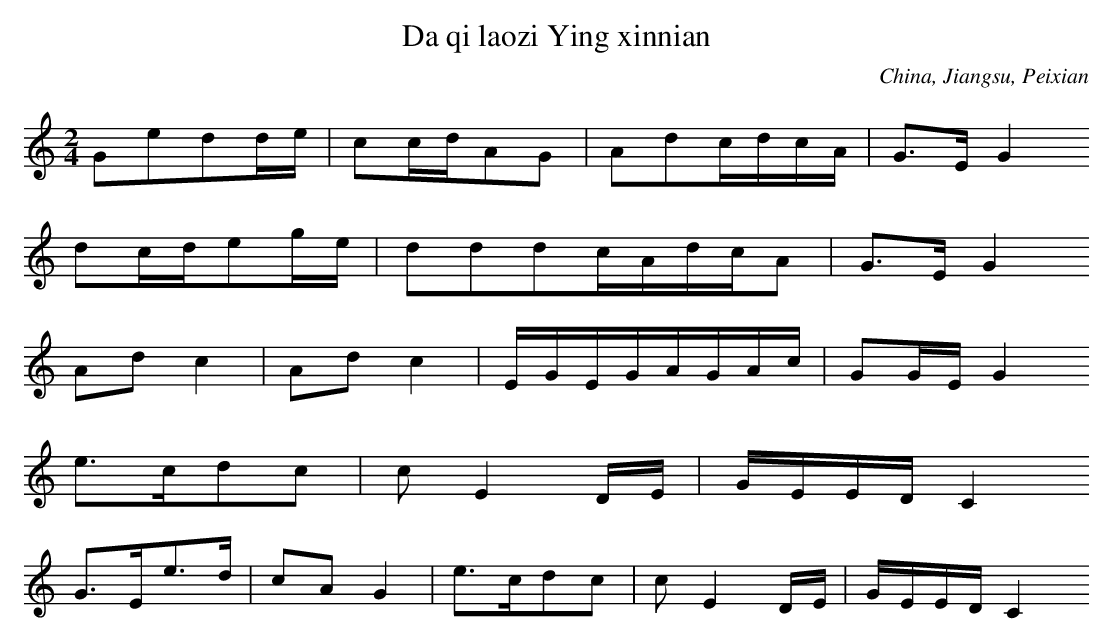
X:1
T: Da qi laozi Ying xinnian
O: China, Jiangsu, Peixian
M: 2/4
L: 1/16
K: C
G2e2d2de | c2cdA2G2 | A2d2cdcA | G3EG4
d2cde2ge | d2d2d2cAdcA2 | G3EG4
A2d2c4 | A2d2c4 | EGEGAGAc | G2GEG4
e3cd2c2 | c2E4DE | GEEDC4
G3Ee3d | c2A2G4 | e3cd2c2 | c2E4DE | GEEDC4
